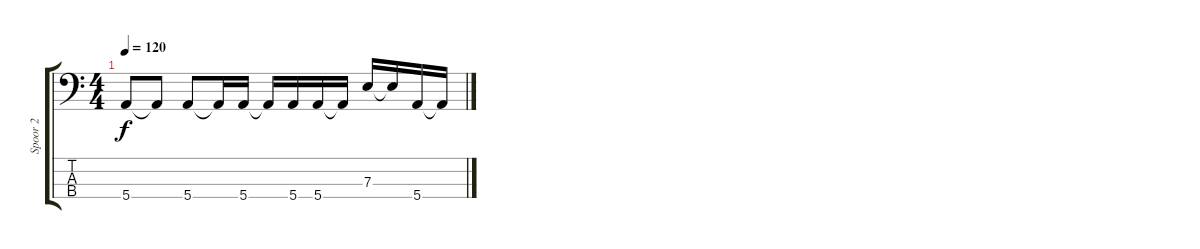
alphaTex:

\track ("Spoor 2" "Spoor 2") {instrument electricbasspick}
\staff {score tabs}
\tuning (G2 D2 A1 E1) {hide}
\ts (4 4)
\tempo 120
\clef f4
\ks c
5.4.8{dy f} 5.4{t}.8 5.4.8 5.4{t}.16 5.4.16 5.4{t}.16 5.4.16 5.4.16 5.4{t}.16 7.3.16 7.3{t}.16 5.4.16 5.4{t}.16
